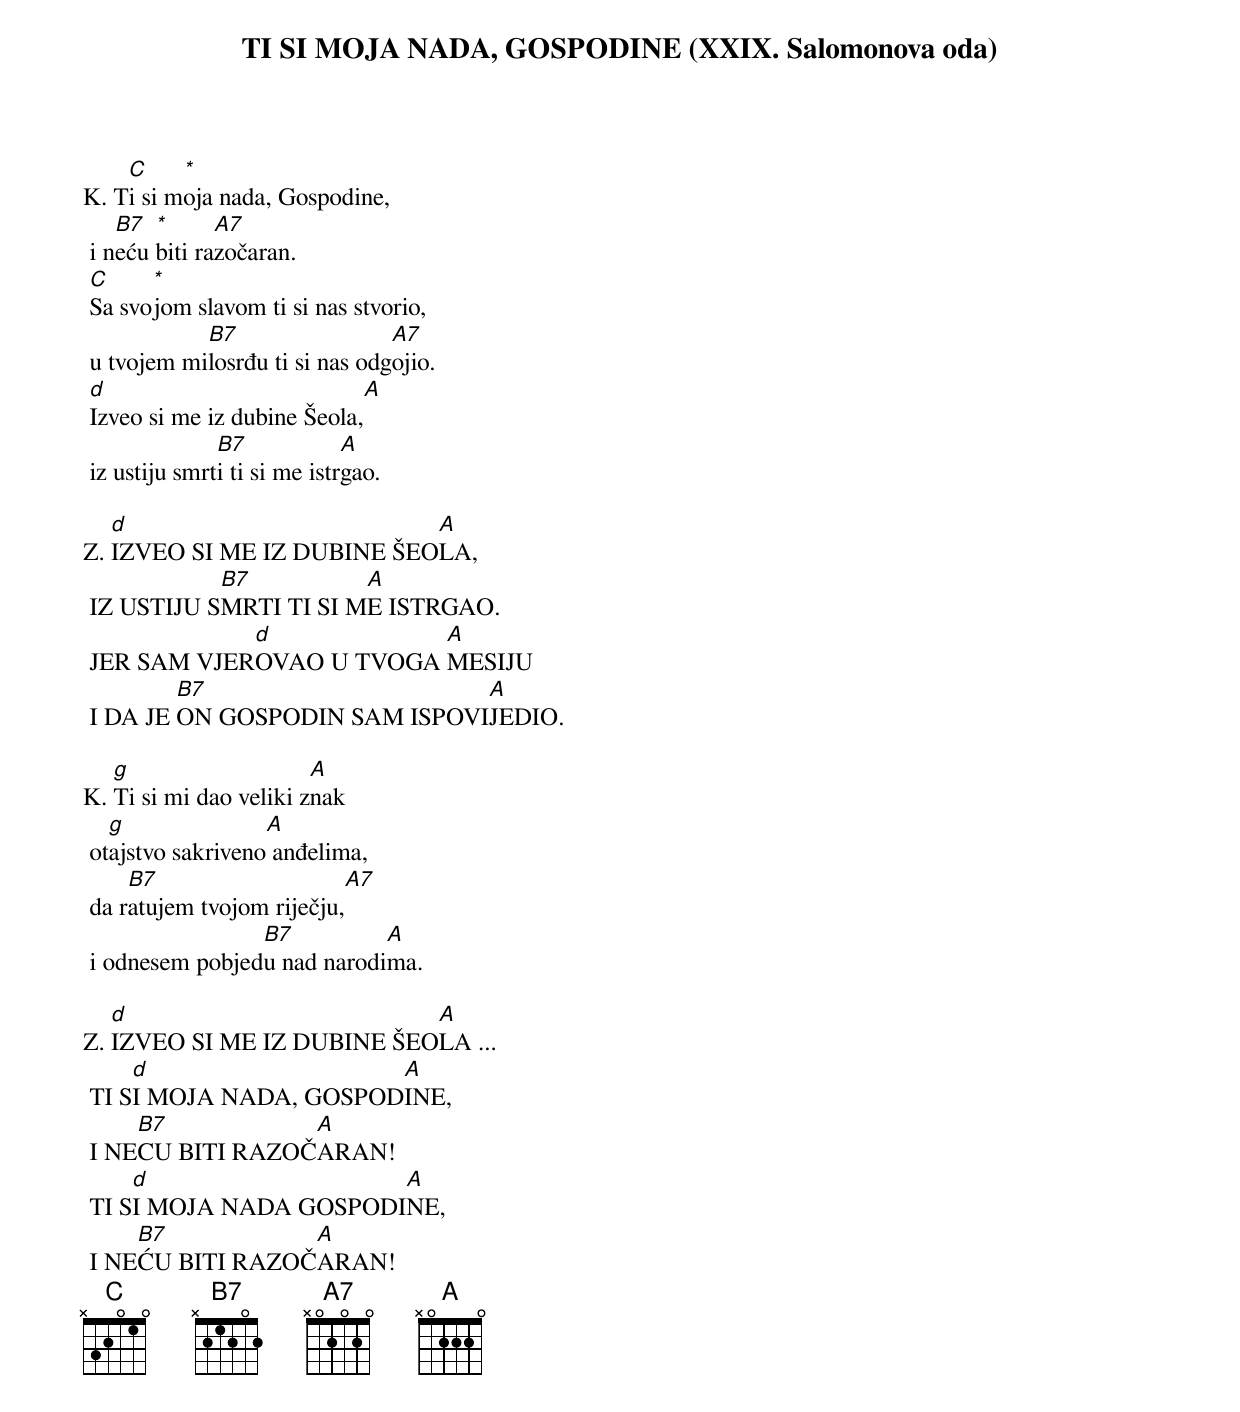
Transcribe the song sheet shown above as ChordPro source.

{title: TI SI MOJA NADA, GOSPODINE (XXIX. Salomonova oda)}

K.	T[C]i si m[*]oja nada, Gospodine,
	i n[B7]eću [**]biti ra[A7]zočaran.
	[C]Sa svo[*]jom slavom ti si nas stvorio,
	u tvojem mi[B7]losrđu ti si nas odg[A7]ojio.
	[d]Izveo si me iz dubine Šeola,[A]
	iz ustiju smrt[B7]i ti si me istr[A]gao.

Z.	[d]IZVEO SI ME IZ DUBINE ŠEO[A]LA,
	IZ USTIJU S[B7]MRTI TI SI M[A]E ISTRGAO.
	JER SAM VJER[d]OVAO U TVOGA [A]MESIJU
	I DA JE [B7]ON GOSPODIN SAM ISPOVI[A]JEDIO.

K.	[g]Ti si mi dao veliki z[A]nak
	ot[g]ajstvo sakriveno[A] anđelima,
	da r[B7]atujem tvojom riječju,[A7]
	i odnesem pobjed[B7]u nad narodi[A]ma.

Z.	[d]IZVEO SI ME IZ DUBINE ŠEO[A]LA ...
	TI S[d]I MOJA NADA, GOSPOD[A]INE,
	I NE[B7]CU BITI RAZOČ[A]ARAN!
	TI S[d]I MOJA NADA GOSPODI[A]NE,
	I NE[B7]ĆU BITI RAZOČ[A]ARAN!
